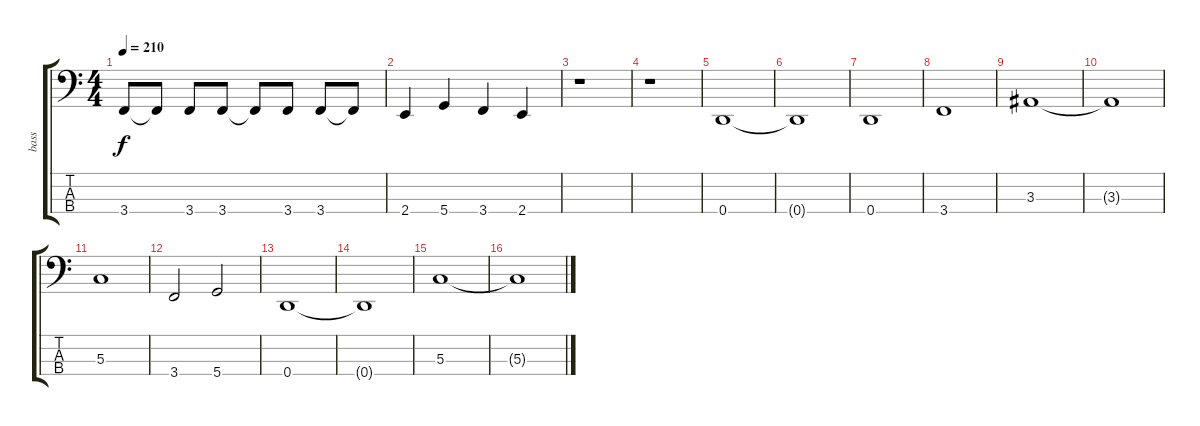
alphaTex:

\track ("bass" "bass") {instrument electricbasspick}
\staff {score tabs}
\tuning (F2 C2 G1 D1) {hide}
\ts (4 4)
\tempo 210
\clef f4
\ks c
3.4.8{dy f} 3.4{t}.8 3.4.8 3.4.8 3.4{t}.8 3.4.8 3.4.8 3.4{t}.8 |
2.4.4 5.4.4 3.4.4 2.4.4 |
r.1 |
r.1 |
0.4.1 |
0.4{t}.1 |
0.4.1 |
3.4.1 |
3.3.1 |
3.3{t}.1 |
5.3.1 |
3.4.2 5.4.2 |
0.4.1 |
0.4{t}.1 |
5.3.1 |
5.3{t}.1
